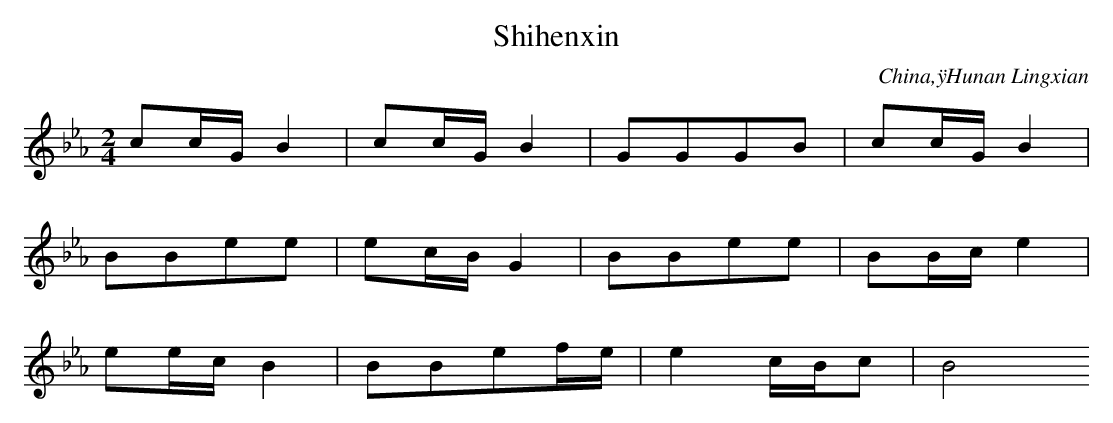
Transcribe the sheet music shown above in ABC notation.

X:1
T: Shihenxin
O: China,ÿHunan Lingxian
M: 2/4
L: 1/16
K: Eb
c2cGB4 | c2cGB4 | G2G2G2B2 | c2cGB4 |
B2B2e2e2 | e2cBG4 | B2B2e2e2 | B2Bce4 |
e2ecB4 | B2B2e2fe | e4cBc2 | B8
